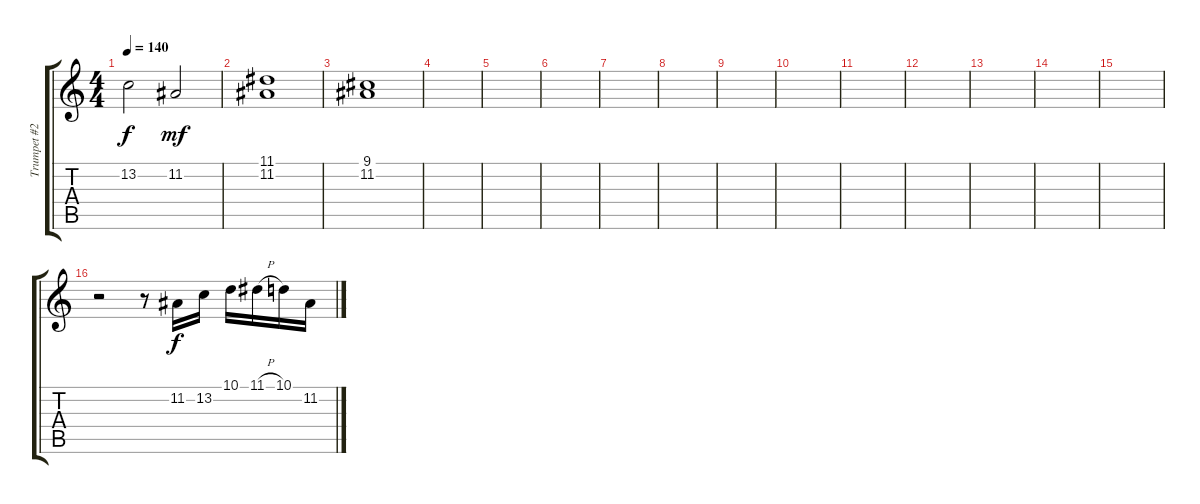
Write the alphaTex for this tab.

\track ("Trumpet #2" "Trumpet #2") {instrument trumpet}
\staff {score tabs}
\tuning (E4 B3 G3 D3 A2 E2) {hide}
\ts (4 4)
\tempo 140
\clef g2
\ks c
13.2.2{dy f} 11.2.2{dy mf} |
(11.1 11.2).1 |
(9.1 11.2).1 |
|
|
|
|
|
|
|
|
|
|
|
|
r.2 r.8 11.2.16{dy f} 13.2.16 10.1.16 11.1{h}.16 10.1.16 11.2.16
